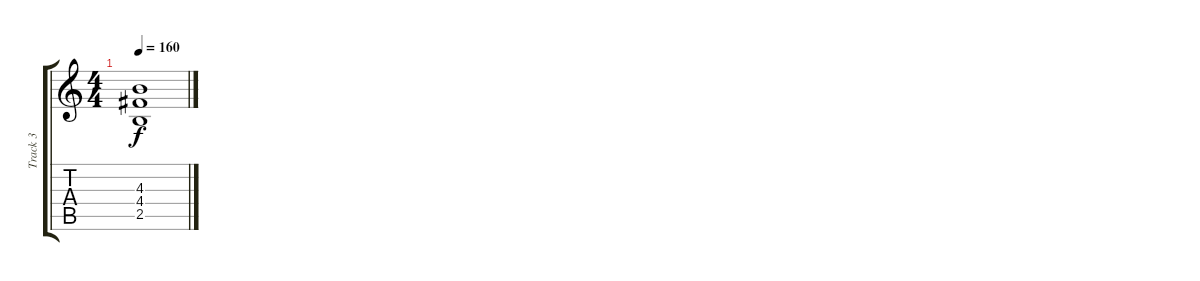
\track ("Track 3" "Track 3") {instrument overdrivenguitar}
\staff {score tabs}
\tuning (E4 B3 G3 D3 A2 E2) {hide}
\ts (4 4)
\tempo 160
\clef g2
\ks c
(4.3{t} 4.4{t} 2.5{t}).1{dy f}
